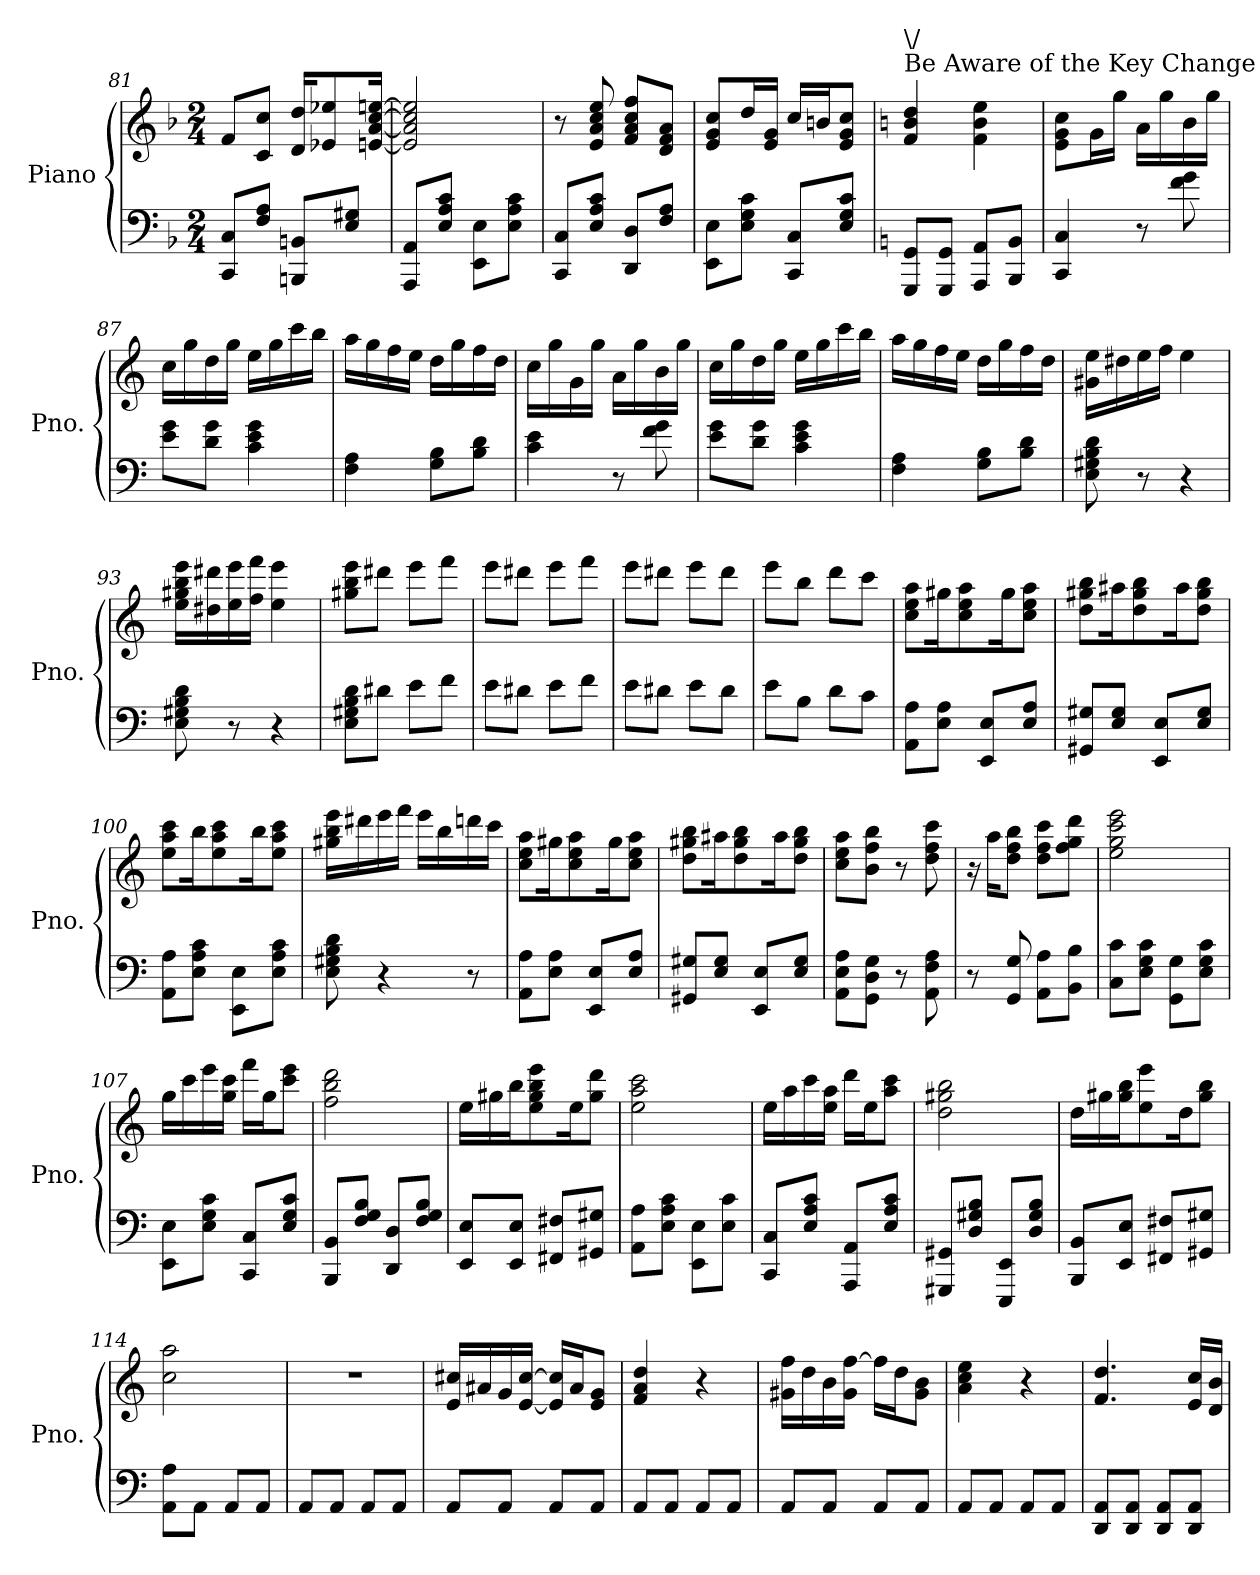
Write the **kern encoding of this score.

**kern	**kern
*part1	*part1
*staff2	*staff1
*I"Piano	*
*I'Pno.	*
*clefF4	*clefG2
*k[b-]	*k[b-]
*M2/4	*M2/4
=81	=81
8CC/ 8C/L	8f/L
8F/ 8A/J	8c/ 8cc/J
8BBBn/ 8BBn/L	16d/ 16dd/KL
.	8e-X/ 8ee-X/
8E/ 8G#X/J	.
.	[16en/ [16a/ [16cc/ [16een/Jk
!!LO:LB:g=z
=82	=82
8AAA/ 8AA/L	2e/] 2a/] 2cc/] 2ee/]
8E/ 8A/ 8c/J	.
8EE\ 8E\L	.
8E\ 8A\ 8c\J	.
=83	=83
8CC/ 8C/L	8r
8E/ 8A/ 8c/J	8e/ 8a/ 8cc/ 8ee/
8DD/ 8D/L	8f/ 8a/ 8cc/ 8ff/L
8F/ 8A/J	8d/ 8f/ 8a/J
=84	=84
8EE\ 8E\L	8e/ 8g/ 8cc/L
8E\ 8G\ 8c\J	16dd/L
.	16e/ 16g/JJ
8CC/ 8C/L	16cc/LL
.	16bn/J
8E/ 8G/ 8c/J	8e/ 8g/ 8cc/J
=85	=85
*k[]	*k[]
!	!LO:TX:a:t=Be Aware of the Key Change
!	!LO:TX:a:t=\/
8GGG/ 8GG/L	4f/ 4b/ 4dd/
8GGG/ 8GG/J	.
8AAA/ 8AA/L	4f\ 4b\ 4ee\
8BBB/ 8BB/J	.
=86	=86
4CC/ 4C/	8e\ 8g\ 8cc\L
.	16g\L
.	16gg\JJ
8r	16a\LL
.	16gg\
8f\ 8g\	16b\
.	16gg\JJ
=87	=87
8e\ 8g\L	16cc\LL
.	16gg\
8d\ 8g\J	16dd\
.	16gg\JJ
4c\ 4e\ 4g\	16ee\LL
.	16gg\
.	16ccc\
.	16bb\JJ
=88	=88
4F\ 4A\	16aa\LL
.	16gg\
.	16ff\
.	16ee\JJ
8G\ 8B\L	16dd\LL
.	16gg\
8B\ 8d\J	16ff\
.	16dd\JJ
!!LO:LB:g=z
=89	=89
4c\ 4e\	16cc\LL
.	16gg\
.	16g\
.	16gg\JJ
8r	16a\LL
.	16gg\
8f\ 8g\	16b\
.	16gg\JJ
=90	=90
8e\ 8g\L	16cc\LL
.	16gg\
8d\ 8g\J	16dd\
.	16gg\JJ
4c\ 4e\ 4g\	16ee\LL
.	16gg\
.	16ccc\
.	16bb\JJ
=91	=91
4F\ 4A\	16aa\LL
.	16gg\
.	16ff\
.	16ee\JJ
8G\ 8B\L	16dd\LL
.	16gg\
8B\ 8d\J	16ff\
.	16dd\JJ
=92	=92
8E\ 8G#X\ 8B\ 8d\	16g#X\ 16ee\LL
.	16dd#X\
8r	16ee\
.	16ff\JJ
4r	4ee\
=93	=93
8E\ 8G#X\ 8B\ 8d\	16ee\ 16gg#X\ 16bb\ 16eee\LL
.	16dd#X\ 16ddd#X\
8r	16ee\ 16eee\
.	16ff\ 16fff\JJ
4r	4ee\ 4eee\
=94	=94
8E\ 8G#X\ 8B\ 8d\L	8gg#X\ 8bb\ 8eee\L
8d#X\J	8ddd#X\J
8e\L	8eee\L
8f\J	8fff\J
!!LO:LB:g=z
=95	=95
8e\L	8eee\L
8d#X\J	8ddd#X\J
8e\L	8eee\L
8f\J	8fff\J
=96	=96
8e\L	8eee\L
8d#X\J	8ddd#X\J
8e\L	8eee\L
8d#\J	8ddd#\J
=97	=97
8e\L	8eee\L
8B\J	8bb\J
8d\L	8ddd\L
8c\J	8ccc\J
=98	=98
8AA\ 8A\L	8cc\ 8ee\ 8aa\L
8E\ 8A\J	16gg#X\K
.	8cc\ 8ee\ 8aa\
8EE/ 8E/L	.
.	16gg#\K
8E/ 8A/J	8cc\ 8ee\ 8aa\J
=99	=99
8GG#X/ 8G#X/L	8dd\ 8gg#X\ 8bb\L
8E/ 8G#/J	16aa#X\K
.	8dd\ 8gg#\ 8bb\
8EE/ 8E/L	.
.	16aa#\K
8E/ 8G#/J	8dd\ 8gg#\ 8bb\J
=100	=100
8AA\ 8A\L	8ee\ 8aa\ 8ccc\L
8E\ 8A\ 8c\J	16bb\K
.	8ee\ 8aa\ 8ccc\
8EE\ 8E\L	.
.	16bb\K
8E\ 8A\ 8c\J	8ee\ 8aa\ 8ccc\J
!!LO:LB:g=z
=101	=101
8E\ 8G#X\ 8B\ 8d\	16gg#X\ 16bb\ 16eee\LL
.	16ddd#X\
4r	16eee\
.	16fff\JJ
.	16eee\LL
.	16bb\
8r	16dddn\
.	16ccc\JJ
=102	=102
8AA\ 8A\L	8cc\ 8ee\ 8aa\L
8E\ 8A\J	16gg#X\K
.	8cc\ 8ee\ 8aa\
8EE/ 8E/L	.
.	16gg#\K
8E/ 8A/J	8cc\ 8ee\ 8aa\J
=103	=103
8GG#X/ 8G#X/L	8dd\ 8gg#X\ 8bb\L
8E/ 8G#/J	16aa#X\K
.	8dd\ 8gg#\ 8bb\
8EE/ 8E/L	.
.	16aa#\K
8E/ 8G#/J	8dd\ 8gg#\ 8bb\J
=104	=104
8AA\ 8E\ 8A\L	8cc\ 8ee\ 8aa\L
8GG\ 8D\ 8G\J	8b\ 8ff\ 8bb\J
8r	8r
8AA\ 8F\ 8A\	8dd\ 8ff\ 8ccc\
=105	=105
8r	16r
.	16aa\KL
8GG/ 8G/	8dd\ 8ff\ 8bb\J
8AA\ 8A\L	8dd\ 8ff\ 8ccc\L
8BB\ 8B\J	8ff\ 8gg\ 8ddd\J
=106	=106
8C\ 8c\L	2ee\ 2gg\ 2ccc\ 2eee\
8E\ 8G\ 8c\J	.
8GG\ 8G\L	.
8E\ 8G\ 8c\J	.
!!LO:LB:g=z
=107	=107
8EE\ 8E\L	16gg\LL
.	16ccc\
8E\ 8G\ 8c\J	16eee\
.	16gg\ 16ccc\JJ
8CC/ 8C/L	16fff\LL
.	16gg\J
8E/ 8G/ 8c/J	8ccc\ 8eee\J
=108	=108
8BBB/ 8BB/L	2ff\ 2bb\ 2ddd\
8F/ 8G/ 8B/J	.
8DD/ 8D/L	.
8F/ 8G/ 8B/J	.
=109	=109
8EE/ 8E/L	16ee\LL
.	16gg#X\
8EE/ 8E/J	16bb\J
.	8ee\ 8gg#\ 8bb\ 8eee\
8FF#X/ 8F#X/L	.
.	16ee\K
8GG#X/ 8G#X/J	8gg#\ 8ddd\J
=110	=110
8AA\ 8A\L	2ee\ 2aa\ 2ccc\
8E\ 8A\ 8c\J	.
8EE\ 8E\L	.
8E\ 8c\J	.
=111	=111
8CC/ 8C/L	16ee\LL
.	16aa\
8E/ 8A/ 8c/J	16ccc\
.	16ee\ 16aa\JJ
8AAA/ 8AA/L	16ddd\LL
.	16ee\J
8E/ 8A/ 8c/J	8aa\ 8ccc\J
=112	=112
8GGG#X/ 8GG#X/L	2dd\ 2gg#X\ 2bb\
8D/ 8G#X/ 8B/J	.
8EEE/ 8EE/L	.
8D/ 8G#/ 8B/J	.
!!LO:PB:g=z
=113	=113
8BBB/ 8BB/L	16dd\LL
.	16gg#X\
8EE/ 8E/J	16gg#\ 16bb\J
.	8ee\ 8eee\
8FF#X/ 8F#X/L	.
.	16dd\K
8GG#X/ 8G#X/J	8gg#\ 8bb\J
=114	=114
8AA\ 8A\L	2cc\ 2aa\
8AA\J	.
8AA/L	.
8AA/J	.
=115	=115
8AA/L	2r
8AA/J	.
8AA/L	.
8AA/J	.
=116	=116
8AA/L	16e/ 16cc#X/LL
.	16a#X/
8AA/J	16g/
.	[16e/ [16cc#/JJ
8AA/L	16e/] 16cc#/]LL
.	16a#/J
8AA/J	8e/ 8g/J
=117	=117
8AA/L	4f/ 4a/ 4dd/
8AA/J	.
8AA/L	4r
8AA/J	.
=118	=118
8AA/L	16g#X\ 16ff\LL
.	16dd\
8AA/J	16b\
.	16g#\ [16ff\JJ
8AA/L	16ff\LL]
.	16dd\J
8AA/J	8g#\ 8b\J
=119	=119
8AA/L	4a\ 4cc\ 4ee\
8AA/J	.
8AA/L	4r
8AA/J	.
=120	=120
8DD/ 8AA/L	4.f/ 4.dd/
8DD/ 8AA/J	.
8DD/ 8AA/L	.
8DD/ 8AA/J	16e/ 16cc/LL
.	16d/ 16b/JJ
=	=
*-	*-
